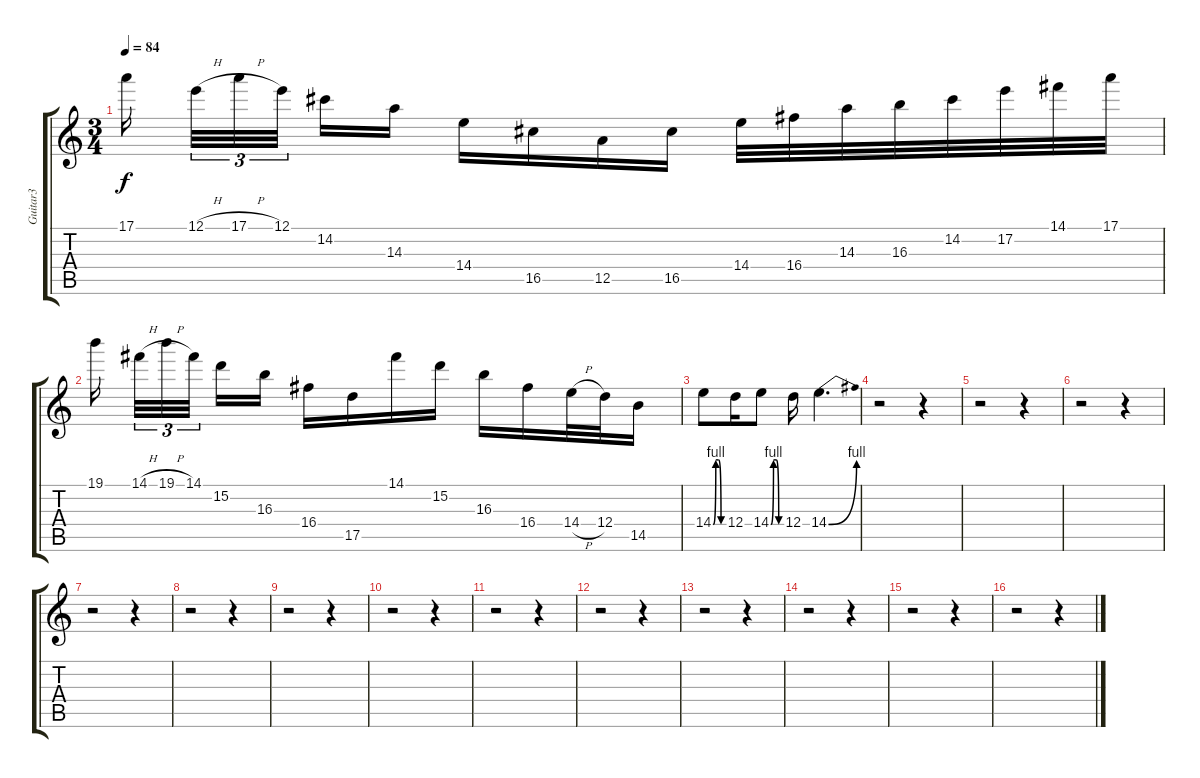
\track ("Guitar3" "Guitar3") {instrument distortionguitar}
\staff {score tabs}
\tuning (E4 B3 G3 D3 A2 E2) {hide}
\ts (3 4)
\tempo 84
\clef g2
\ks c
17.1.16{dy f} 12.1{h}.32{tu (3 2)} 17.1{h}.32{tu (3 2)} 12.1.32{tu (3 2)} 14.2.16 14.3.16 14.4.16 16.5.16 12.5.16 16.5.16 14.4.32 16.4.32 14.3.32 16.3.32 14.2.32 17.2.32 14.1.32 17.1.32 |
19.1.16 14.1{h}.32{tu (3 2)} 19.1{h}.32{tu (3 2)} 14.1.32{tu (3 2)} 15.2.16 16.3.16 16.4.16 17.5.16 14.1.16 15.2.16 16.3.16 16.4.16 14.4{h}.32 12.4.32 14.5.16 |
14.4{be (custom 0 0 15 4 30 4 45 0 60 0)}.8 12.4.16 14.4{be (custom 0 0 15 4 30 4 45 0 60 0)}.8 12.4.16 14.4{be (bend 0 0 60 4)}.4{d} |
r.2 r.4 |
r.2 r.4 |
r.2 r.4 |
r.2 r.4 |
r.2 r.4 |
r.2 r.4 |
r.2 r.4 |
r.2 r.4 |
r.2 r.4 |
r.2 r.4 |
r.2 r.4 |
r.2 r.4 |
r.2 r.4
